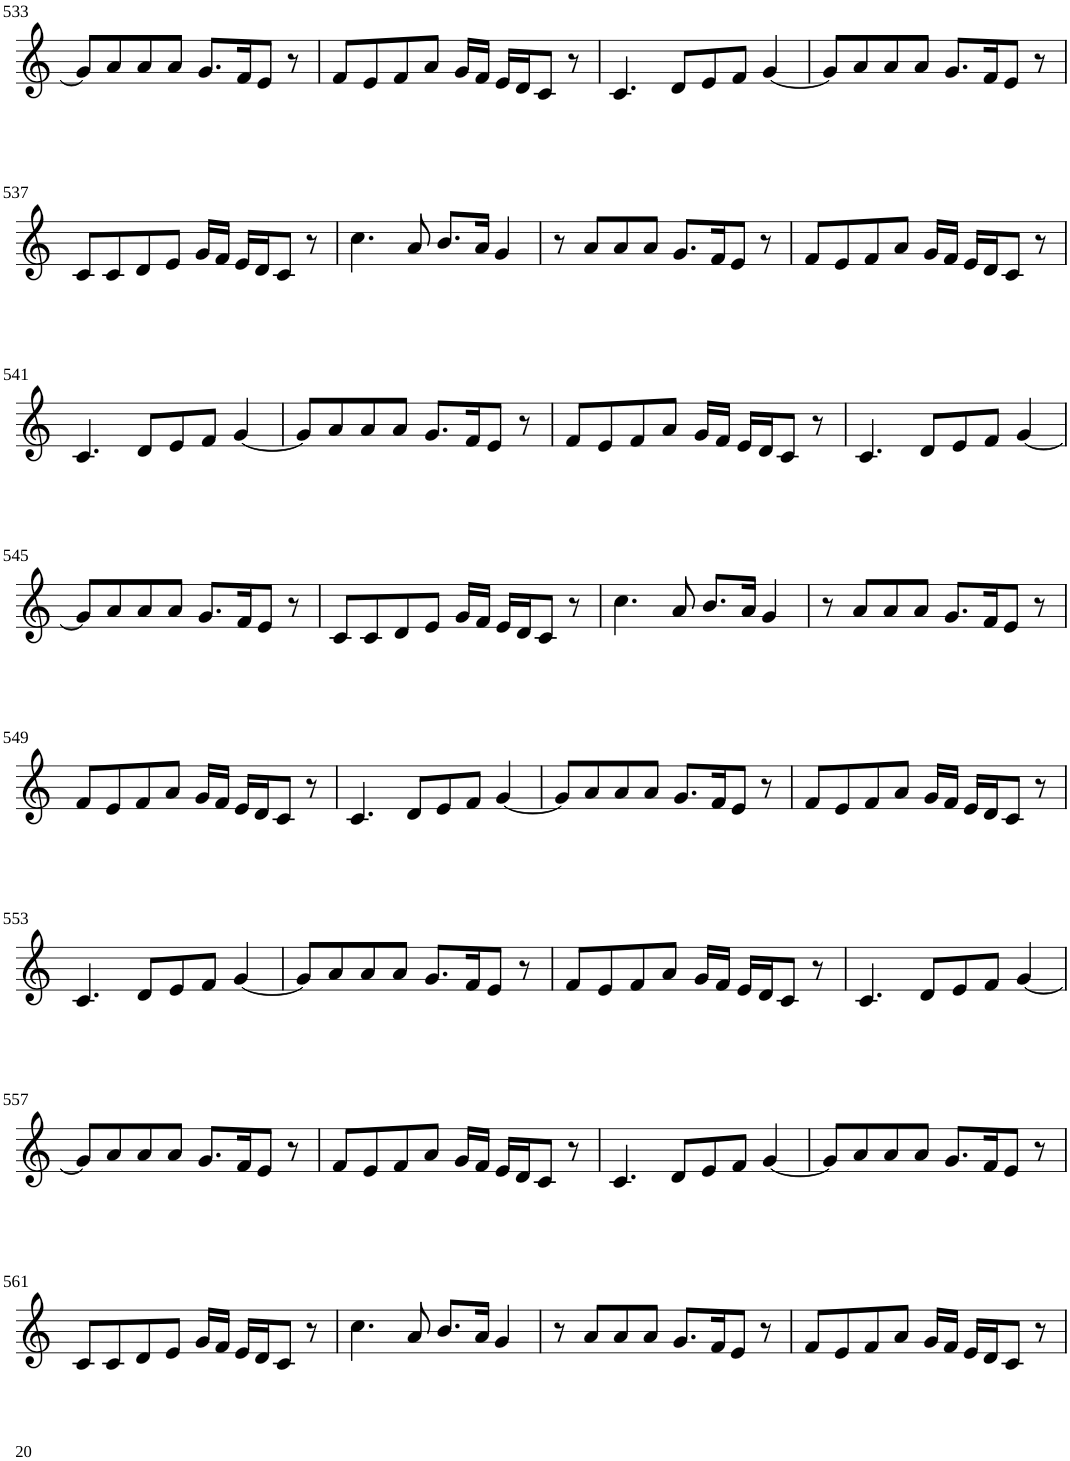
**kern
*part1
*staff1
*I"Violin
!!LO:PB:g=z
*clefG2
*k[]
*M8/8
=533
8g/L]
8a/
8a/
8a/J
8.g/L
16f/K
8e/J
8r
=534
8f/L
8e/
8f/
8a/J
16g/LL
16f/JJ
16e/LL
16d/J
8c/J
8r
=535
4.c/
8d/L
8e/
8f/J
[4g/
=536
8g/L]
8a/
8a/
8a/J
8.g/L
16f/K
8e/J
8r
!!LO:LB:g=z
=537
8c/L
8c/
8d/
8e/J
16g/LL
16f/JJ
16e/LL
16d/J
8c/J
8r
=538
4.cc\
8a/
8.b/L
16a/Jk
4g/
=539
8r
8a/L
8a/
8a/J
8.g/L
16f/K
8e/J
8r
=540
8f/L
8e/
8f/
8a/J
16g/LL
16f/JJ
16e/LL
16d/J
8c/J
8r
!!LO:LB:g=z
=541
4.c/
8d/L
8e/
8f/J
[4g/
=542
8g/L]
8a/
8a/
8a/J
8.g/L
16f/K
8e/J
8r
=543
8f/L
8e/
8f/
8a/J
16g/LL
16f/JJ
16e/LL
16d/J
8c/J
8r
=544
4.c/
8d/L
8e/
8f/J
[4g/
!!LO:LB:g=z
=545
8g/L]
8a/
8a/
8a/J
8.g/L
16f/K
8e/J
8r
=546
8c/L
8c/
8d/
8e/J
16g/LL
16f/JJ
16e/LL
16d/J
8c/J
8r
=547
4.cc\
8a/
8.b/L
16a/Jk
4g/
=548
8r
8a/L
8a/
8a/J
8.g/L
16f/K
8e/J
8r
!!LO:LB:g=z
=549
8f/L
8e/
8f/
8a/J
16g/LL
16f/JJ
16e/LL
16d/J
8c/J
8r
=550
4.c/
8d/L
8e/
8f/J
[4g/
=551
8g/L]
8a/
8a/
8a/J
8.g/L
16f/K
8e/J
8r
=552
8f/L
8e/
8f/
8a/J
16g/LL
16f/JJ
16e/LL
16d/J
8c/J
8r
!!LO:LB:g=z
=553
4.c/
8d/L
8e/
8f/J
[4g/
=554
8g/L]
8a/
8a/
8a/J
8.g/L
16f/K
8e/J
8r
=555
8f/L
8e/
8f/
8a/J
16g/LL
16f/JJ
16e/LL
16d/J
8c/J
8r
=556
4.c/
8d/L
8e/
8f/J
[4g/
!!LO:LB:g=z
=557
8g/L]
8a/
8a/
8a/J
8.g/L
16f/K
8e/J
8r
=558
8f/L
8e/
8f/
8a/J
16g/LL
16f/JJ
16e/LL
16d/J
8c/J
8r
=559
4.c/
8d/L
8e/
8f/J
[4g/
=560
8g/L]
8a/
8a/
8a/J
8.g/L
16f/K
8e/J
8r
!!LO:LB:g=z
=561
8c/L
8c/
8d/
8e/J
16g/LL
16f/JJ
16e/LL
16d/J
8c/J
8r
=562
4.cc\
8a/
8.b/L
16a/Jk
4g/
=563
8r
8a/L
8a/
8a/J
8.g/L
16f/K
8e/J
8r
=564
8f/L
8e/
8f/
8a/J
16g/LL
16f/JJ
16e/LL
16d/J
8c/J
8r
=
*-
